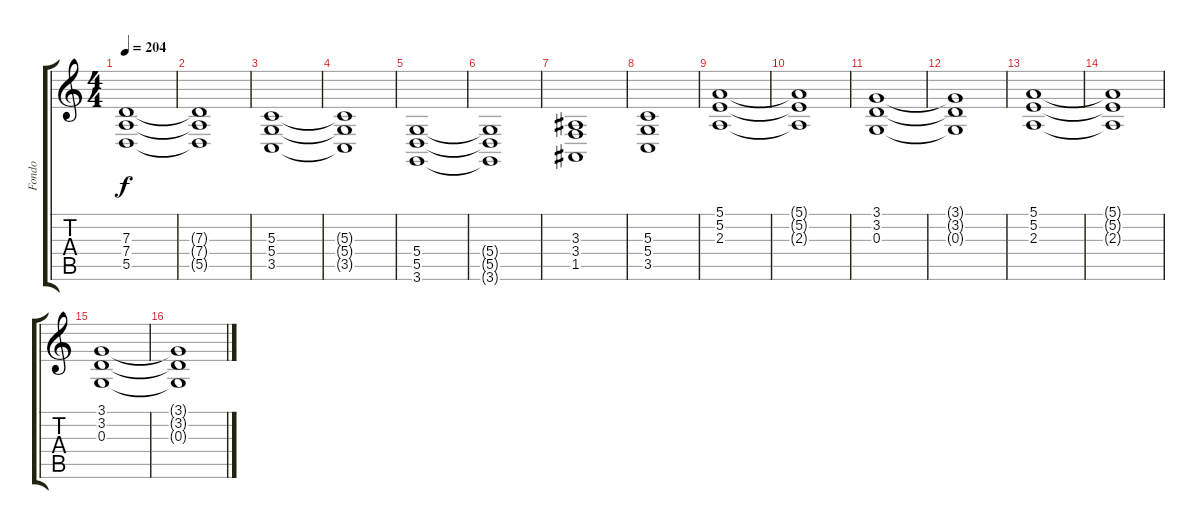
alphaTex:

\track ("Fondo" "Fondo") {instrument stringensemble1}
\staff {score tabs}
\tuning (E4 B3 G3 D3 A2 E2) {hide}
\ts (4 4)
\tempo 204
\clef g2
\ks c
(7.3 7.4 5.5).1{dy f} |
(7.3{t} 7.4{t} 5.5{t}).1 |
(5.3 5.4 3.5).1 |
(5.3{t} 5.4{t} 3.5{t}).1 |
(5.4 5.5 3.6).1 |
(5.4{t} 5.5{t} 3.6{t}).1 |
(3.3 3.4 1.5).1 |
(5.3 5.4 3.5).1 |
(5.1 5.2 2.3).1 |
(5.1{t} 5.2{t} 2.3{t}).1 |
(3.1 3.2 0.3).1 |
(3.1{t} 3.2{t} 0.3{t}).1 |
(5.1 5.2 2.3).1 |
(5.1{t} 5.2{t} 2.3{t}).1 |
(3.1 3.2 0.3).1 |
(3.1{t} 3.2{t} 0.3{t}).1
